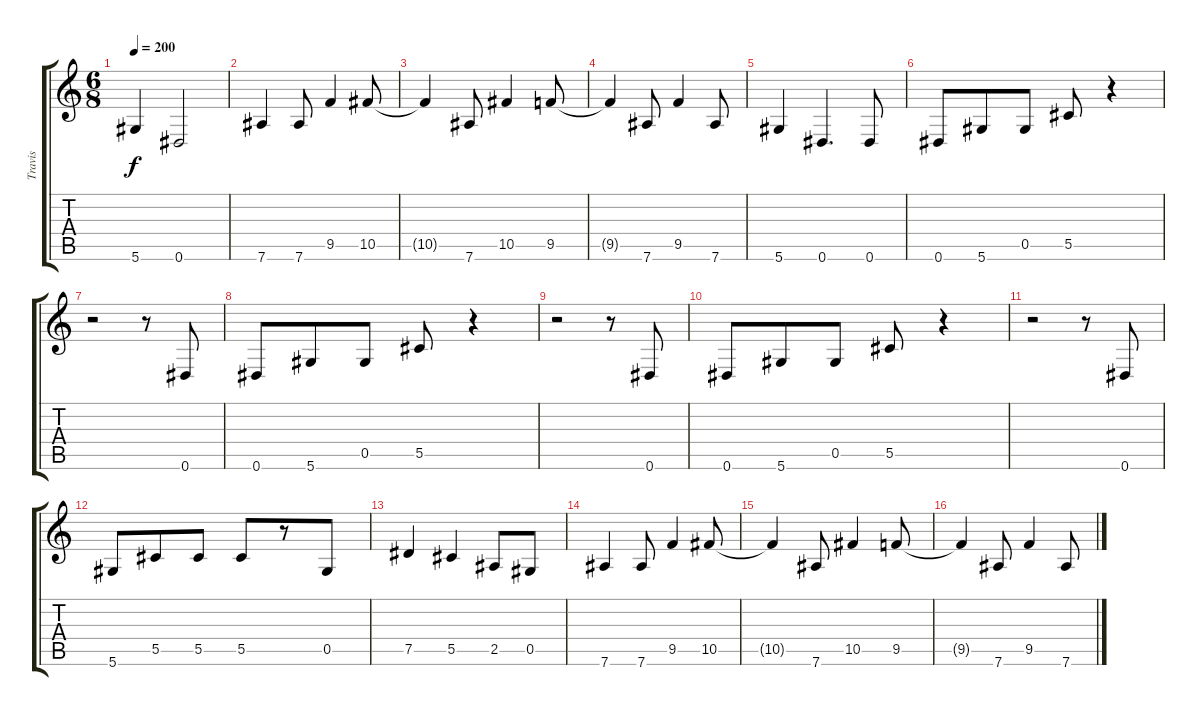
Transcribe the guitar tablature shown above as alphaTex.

\track ("Travis" "Travis") {instrument overdrivenguitar}
\staff {score tabs}
\tuning (Eb4 Bb3 Gb3 Db3 Ab2 Eb2) {hide}
\ts (6 8)
\tempo 200
\clef g2
\ks c
5.6.4{dy f} 0.6.2 |
7.6.4 7.6.8 9.5.4 10.5.8 |
10.5{t}.4 7.6.8 10.5.4 9.5.8 |
9.5{t}.4 7.6.8 9.5.4 7.6.8 |
5.6.4 0.6.4{d} 0.6.8 |
0.6.8 5.6.8 0.5.8 5.5.8 r.4 |
r.2 r.8 0.6.8 |
0.6.8 5.6.8 0.5.8 5.5.8 r.4 |
r.2 r.8 0.6.8 |
0.6.8 5.6.8 0.5.8 5.5.8 r.4 |
r.2 r.8 0.6.8 |
5.6.8 5.5.8 5.5.8 5.5.8 r.8 0.5.8 |
7.5.4 5.5.4 2.5.8 0.5.8 |
7.6.4 7.6.8 9.5.4 10.5.8 |
10.5{t}.4 7.6.8 10.5.4 9.5.8 |
9.5{t}.4 7.6.8 9.5.4 7.6.8
